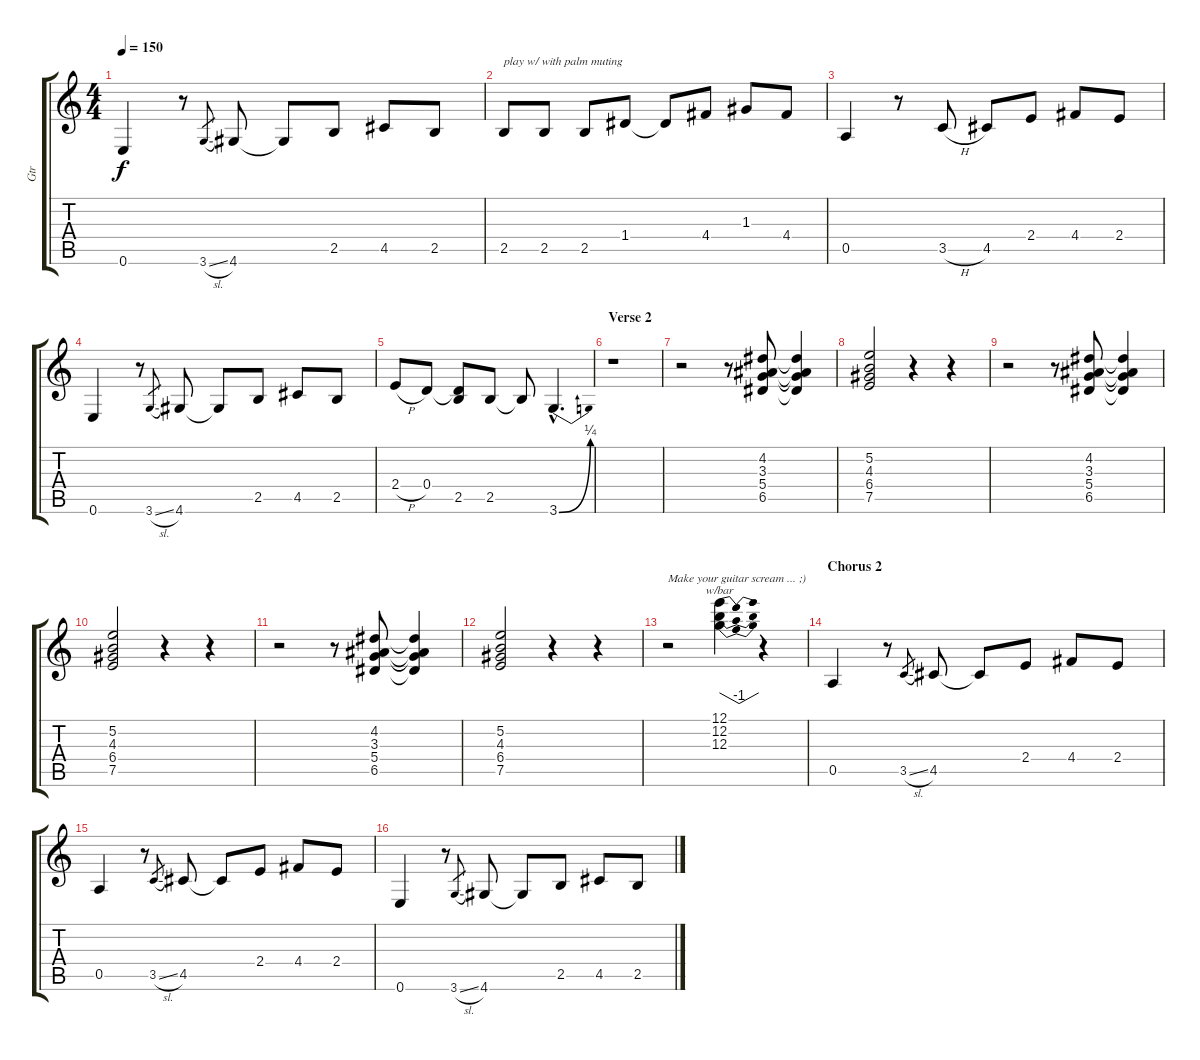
\track ("Gtr" "Gtr") {instrument overdrivenguitar}
\staff {score tabs}
\tuning (E4 B3 G3 D3 A2 E2) {hide}
\ts (4 4)
\tempo 150
\clef g2
\ks c
0.6.4{dy f} r.8 3.6{sl}.8{gr} 4.6.8 4.6{t}.8 2.5.8 4.5.8 2.5.8 |
2.5.8{txt "play w/ with palm muting"} 2.5.8 2.5.8 1.4.8 1.4{t}.8 4.4.8 1.3.8 4.4.8 |
0.5.4 r.8 3.5{h}.8 4.5.8 2.4.8 4.4.8 2.4.8 |
0.6.4 r.8 3.6{sl}.8{gr} 4.6.8 4.6{t}.8 2.5.8 4.5.8 2.5.8 |
2.4{h}.8 0.4.8 (0.4{t} 2.5).8 2.5.8 2.5{t}.8 3.6{be (bend 0 0 60 1) hac}.4{d} |
\section ("" "Verse 2")
r.1 |
r.2 r.8 (4.2 3.3 5.4 6.5).8 (4.2{t} 3.3{t} 5.4{t} 6.5{t}).4 |
(5.2 4.3 6.4 7.5).2 r.4 r.4 |
r.2 r.8 (4.2 3.3 5.4 6.5).8 (4.2{t} 3.3{t} 5.4{t} 6.5{t}).4 |
(5.2 4.3 6.4 7.5).2 r.4 r.4 |
r.2 r.8 (4.2 3.3 5.4 6.5).8 (4.2{t} 3.3{t} 5.4{t} 6.5{t}).4 |
(5.2 4.3 6.4 7.5).2 r.4 r.4 |
r.2{txt "Make your guitar scream ... ;)"} (12.1 12.2 12.3).4{tbe (dip default 0 0 30 -4 60 0)} r.4 |
\section ("" "Chorus 2")
0.5.4 r.8 3.5{sl}.8{gr} 4.5.8 4.5{t}.8 2.4.8 4.4.8 2.4.8 |
0.5.4 r.8 3.5{sl}.8{gr} 4.5.8 4.5{t}.8 2.4.8 4.4.8 2.4.8 |
0.6.4 r.8 3.6{sl}.8{gr} 4.6.8 4.6{t}.8 2.5.8 4.5.8 2.5.8
